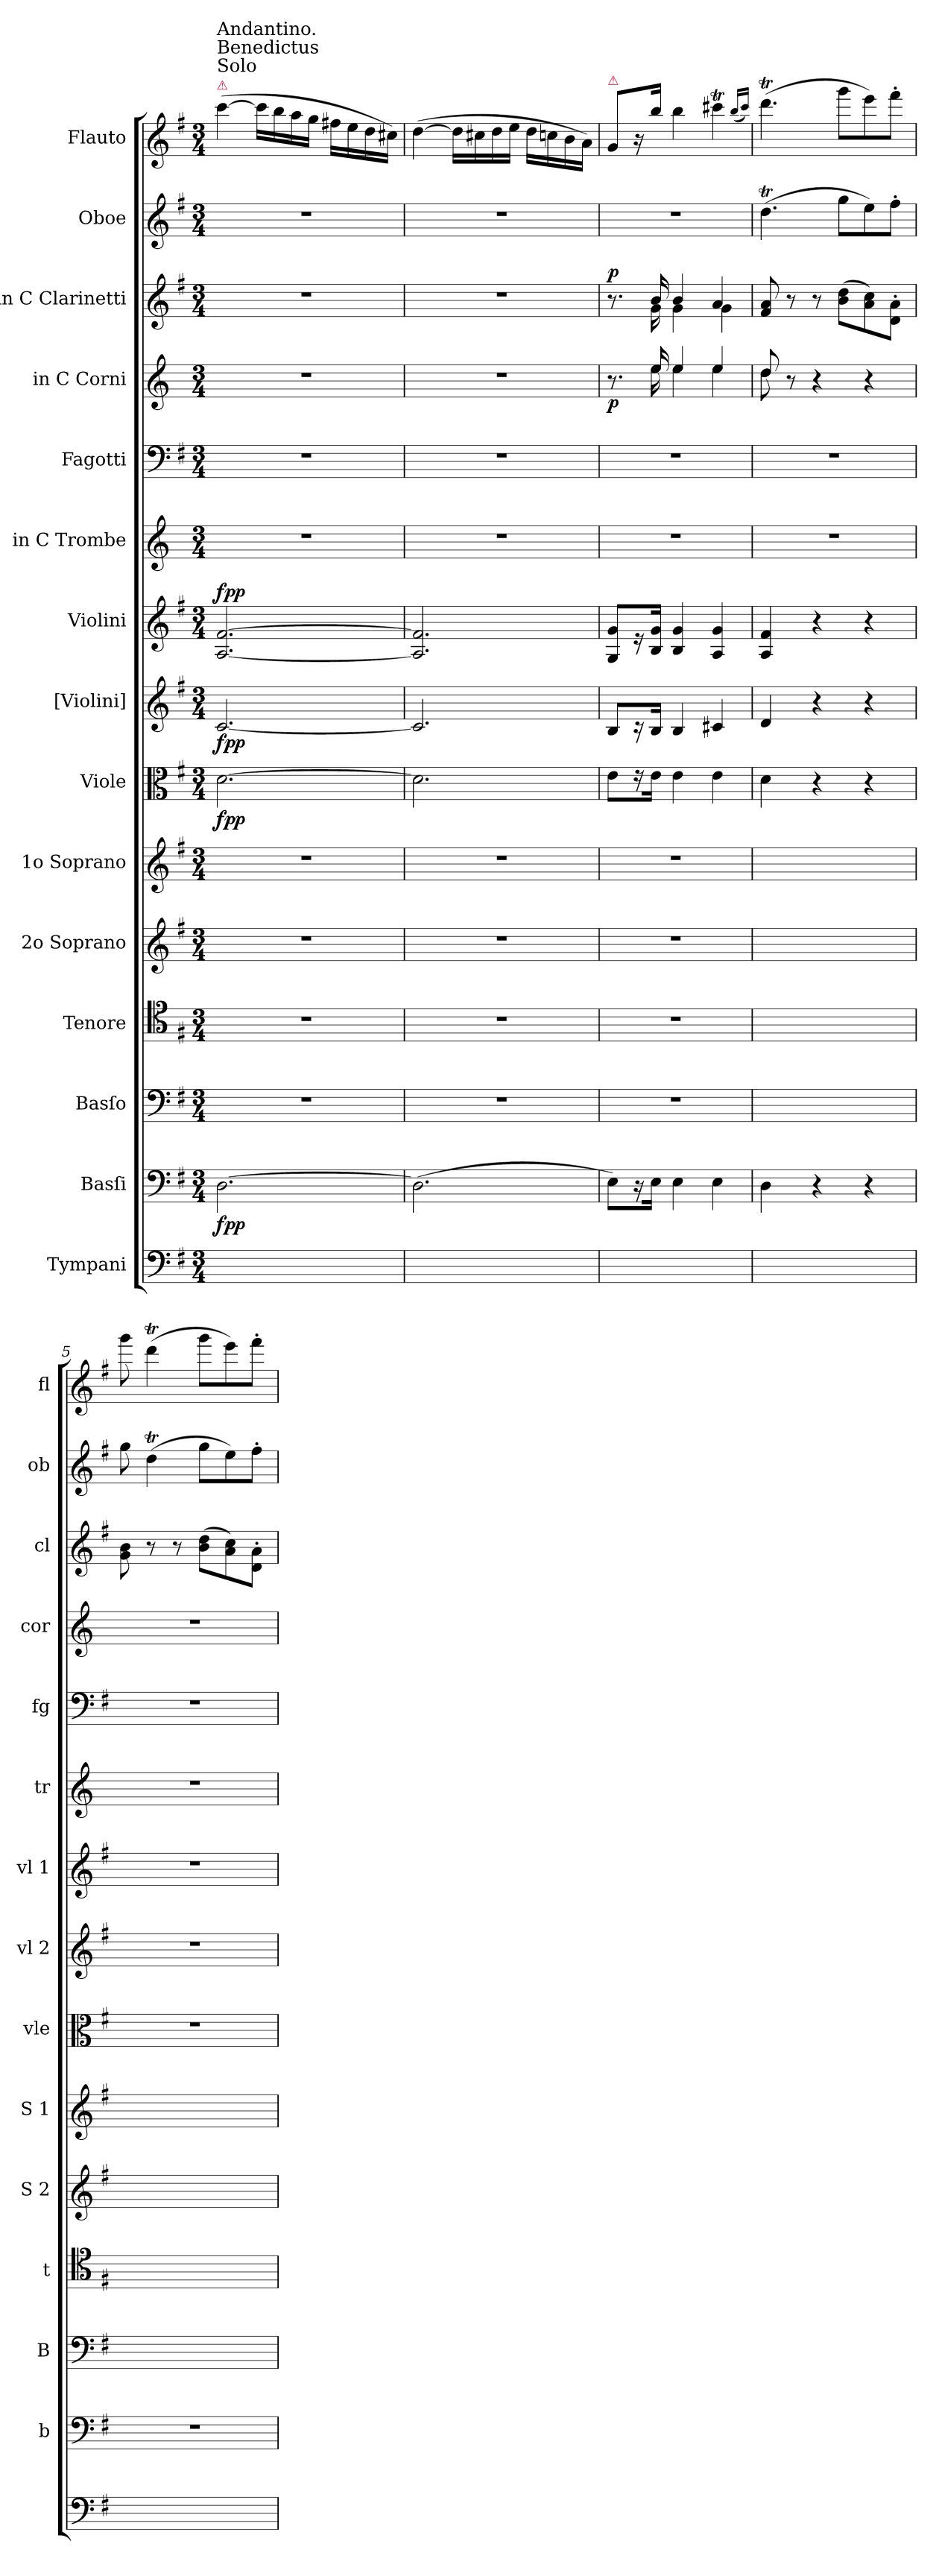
**kern	**kern	**dynam	**kern	**kern	**kern	**kern	**kern	**dynam	**kern	**dynam	**kern	**dynam	**kern	**kern	**kern	**dynam	**kern	**dynam	**kern	**kern
*part15	*part14	*part14	*part13	*part12	*part11	*part10	*part9	*part9	*part8	*part8	*part7	*part7	*part6	*part5	*part4	*part4	*part3	*part3	*part2	*part1
*staff15	*staff14	*staff14	*staff13	*staff12	*staff11	*staff10	*staff9	*staff9	*staff8	*staff8	*staff7	*staff7	*staff6	*staff5	*staff4	*staff4	*staff3	*staff3	*staff2	*staff1
*I"Tympani	*I"Basſi	*	*I"Basſo	*I"Tenore	*I"2o Soprano	*I"1o Soprano	*I"Viole	*	*I"[Violini]	*	*I"Violini	*	*I"in C Trombe	*I"Fagotti	*I"in C Corni	*	*I"in C Clarinetti	*	*I"Oboe	*I"Flauto
*	*I'b	*	*I'B	*I't	*I'S 2	*I'S 1	*I'vle	*	*I'vl 2	*	*I'vl 1	*	*I'tr	*I'fg	*I'cor	*	*I'cl	*	*I'ob	*I'fl
*clefF4	*clefF4	*	*clefF4	*clefC4	*clefG2	*clefG2	*clefC3	*	*clefG2	*	*clefG2	*	*clefG2	*clefF4	*clefG2	*	*clefG2	*	*clefG2	*clefG2
*k[f#]	*k[f#]	*	*k[f#]	*k[f#]	*k[f#]	*k[f#]	*k[f#]	*	*k[f#]	*	*k[f#]	*	*k[]	*k[f#]	*k[]	*	*k[f#]	*	*k[f#]	*k[f#]
*M3/4	*M3/4	*	*M3/4	*M3/4	*M3/4	*M3/4	*M3/4	*	*M3/4	*	*M3/4	*	*M3/4	*M3/4	*M3/4	*	*M3/4	*	*M3/4	*M3/4
=1	=1	=1	=1	=1	=1	=1	=1	=1	=1	=1	=1	=1	=1	=1	=1	=1	=1	=1	=1	=1
!	!	!	!	!	!	!	!	!	!	!	!	!	!	!	!	!	!	!	!	!LO:TX:a:color=crimson:t=⚠
!	!	!	!	!	!	!	!	!	!	!	!	!	!	!	!	!	!	!	!	!LO:TX:a:t=Solo
!	!	!	!	!	!	!	!	!	!	!	!	!	!	!	!	!	!	!	!	!LO:TX:a:t=Benedictus
!	!	!	!	!	!	!	!	!	!	!	!	!	!	!	!	!	!	!	!	!LO:TX:a:t=Andantino.
!	!	!	!	!	!	!	!	!	!	!	!	!LO:DY:a	!	!	!	!	!	!	!	!
2.ryy	[2.D\	fpp	2.r	2.r	2.r	2.r	[2.d\	fpp	[2.c/	fpp	[2.A/ [2.f#/	fpp	2.r	2.r	2.r	.	2.r	.	2.r	([4ccc\
.	.	.	.	.	.	.	.	.	.	.	.	.	.	.	.	.	.	.	.	16ccc\LL]
.	.	.	.	.	.	.	.	.	.	.	.	.	.	.	.	.	.	.	.	16bb\
.	.	.	.	.	.	.	.	.	.	.	.	.	.	.	.	.	.	.	.	16aa\
.	.	.	.	.	.	.	.	.	.	.	.	.	.	.	.	.	.	.	.	16gg\JJ
.	.	.	.	.	.	.	.	.	.	.	.	.	.	.	.	.	.	.	.	16ff#X\LL
.	.	.	.	.	.	.	.	.	.	.	.	.	.	.	.	.	.	.	.	16ee\
.	.	.	.	.	.	.	.	.	.	.	.	.	.	.	.	.	.	.	.	16dd\
.	.	.	.	.	.	.	.	.	.	.	.	.	.	.	.	.	.	.	.	16cc#X\JJ)
=2	=2	=2	=2	=2	=2	=2	=2	=2	=2	=2	=2	=2	=2	=2	=2	=2	=2	=2	=2	=2
2.ryy	(>2.D\]	.	2.r	2.r	2.r	2.r	2.d\]	.	2.c/]	.	2.A]/ 2.f#]/	.	2.r	2.r	2.r	.	2.r	.	2.r	([4dd\
.	.	.	.	.	.	.	.	.	.	.	.	.	.	.	.	.	.	.	.	16dd\LL]
.	.	.	.	.	.	.	.	.	.	.	.	.	.	.	.	.	.	.	.	16cc#X\
.	.	.	.	.	.	.	.	.	.	.	.	.	.	.	.	.	.	.	.	16dd\
.	.	.	.	.	.	.	.	.	.	.	.	.	.	.	.	.	.	.	.	16ee\JJ
.	.	.	.	.	.	.	.	.	.	.	.	.	.	.	.	.	.	.	.	16dd\LL
.	.	.	.	.	.	.	.	.	.	.	.	.	.	.	.	.	.	.	.	16ccn\
.	.	.	.	.	.	.	.	.	.	.	.	.	.	.	.	.	.	.	.	16b\
.	.	.	.	.	.	.	.	.	.	.	.	.	.	.	.	.	.	.	.	16a\JJ)
=3	=3	=3	=3	=3	=3	=3	=3	=3	=3	=3	=3	=3	=3	=3	=3	=3	=3	=3	=3	=3
*	*	*	*	*	*	*	*	*	*	*	*	*	*	*	*^	*	*^	*	*	*
!	!	!	!	!	!	!	!	!	!	!	!	!	!	!	!	!	!	!	!	!	!	!LO:TX:a:color=crimson:t=⚠
!	!	!	!	!	!	!	!	!	!	!	!	!	!	!	!	!	!	!	!	!LO:DY:a	!	!
2.ryy	8E\L)	.	2.r	2.r	2.r	2.r	8e\L	.	8B/L	.	8G/ 8g/L	.	2.r	2.r	8.r	8.rAyy	p	8.r	8.rAyy	p	2.r	8g/L
.	16r	.	.	.	.	.	16r	.	16r	.	16r	.	.	.	.	.	.	.	.	.	.	16r
.	16E\Jk	.	.	.	.	.	16e\Jk	.	16B/Jk	.	16B/ 16g/Jk	.	.	.	16ee/	16ee\	.	16b/	16g\	.	.	16bb\Jk
.	4E\	.	.	.	.	.	4e\	.	4B/	.	4B/ 4g/	.	.	.	4ee/	4ee\	.	4b/	4g\	.	.	4bb\
.	4E\	.	.	.	.	.	4e\	.	4c#X/	.	4A/ 4g/	.	.	.	4ee/	4ee\	.	4a/	4g\	.	.	4ccc#Xt\
*	*	*	*	*	*	*	*	*	*	*	*	*	*	*	*	*	*	*v	*v	*	*	*
.	.	.	.	.	.	.	.	.	.	.	.	.	.	.	.	.	.	.	.	.	(16qqbb/LL
.	.	.	.	.	.	.	.	.	.	.	.	.	.	.	.	.	.	.	.	.	16qqccc#/JJ)
=4	=4	=4	=4	=4	=4	=4	=4	=4	=4	=4	=4	=4	=4	=4	=4	=4	=4	=4	=4	=4	=4
2.ryy	4D\	.	2.ryy	2.ryy	2.ryy	2.ryy	4d\	.	4d/	.	4A/ 4f#/	.	2.r	2.r	8dd/	8dd\	.	8f#/ 8a/	.	(4.ddT\	(4.dddT\
.	.	.	.	.	.	.	.	.	.	.	.	.	.	.	8r	8reyy	.	8r	.	.	.
.	4r	.	.	.	.	.	4r	.	4r	.	4r	.	.	.	4r	4reyy	.	8r	.	.	.
.	.	.	.	.	.	.	.	.	.	.	.	.	.	.	.	.	.	(8b\ 8dd\L	.	8gg\L	8ggg\L
.	4r	.	.	.	.	.	4r	.	4r	.	4r	.	.	.	4r	4reyy	.	8a\ 8cc\)	.	8ee\)	8eee\)
.	.	.	.	.	.	.	.	.	.	.	.	.	.	.	.	.	.	8d'\ 8a'\J	.	8ff#'\J	8fff#'\J
*	*	*	*	*	*	*	*	*	*	*	*	*	*	*	*v	*v	*	*	*	*	*
=5	=5	=5	=5	=5	=5	=5	=5	=5	=5	=5	=5	=5	=5	=5	=5	=5	=5	=5	=5	=5
2.ryy	2.r	.	2.ryy	2.ryy	2.ryy	2.ryy	2.r	.	2.r	.	2.r	.	2.r	2.r	2.r	.	8g\ 8b\	.	8gg\	8ggg\
.	.	.	.	.	.	.	.	.	.	.	.	.	.	.	.	.	8r	.	(4ddT\	(4dddT\
.	.	.	.	.	.	.	.	.	.	.	.	.	.	.	.	.	8r	.	.	.
.	.	.	.	.	.	.	.	.	.	.	.	.	.	.	.	.	(8b\ 8dd\L	.	8gg\L	8ggg\L
.	.	.	.	.	.	.	.	.	.	.	.	.	.	.	.	.	8a\ 8cc\)	.	8ee\)	8eee\)
.	.	.	.	.	.	.	.	.	.	.	.	.	.	.	.	.	8d'\ 8a'\J	.	8ff#'\J	8fff#'\J
=	=	=	=	=	=	=	=	=	=	=	=	=	=	=	=	=	=	=	=	=
*-	*-	*-	*-	*-	*-	*-	*-	*-	*-	*-	*-	*-	*-	*-	*-	*-	*-	*-	*-	*-
